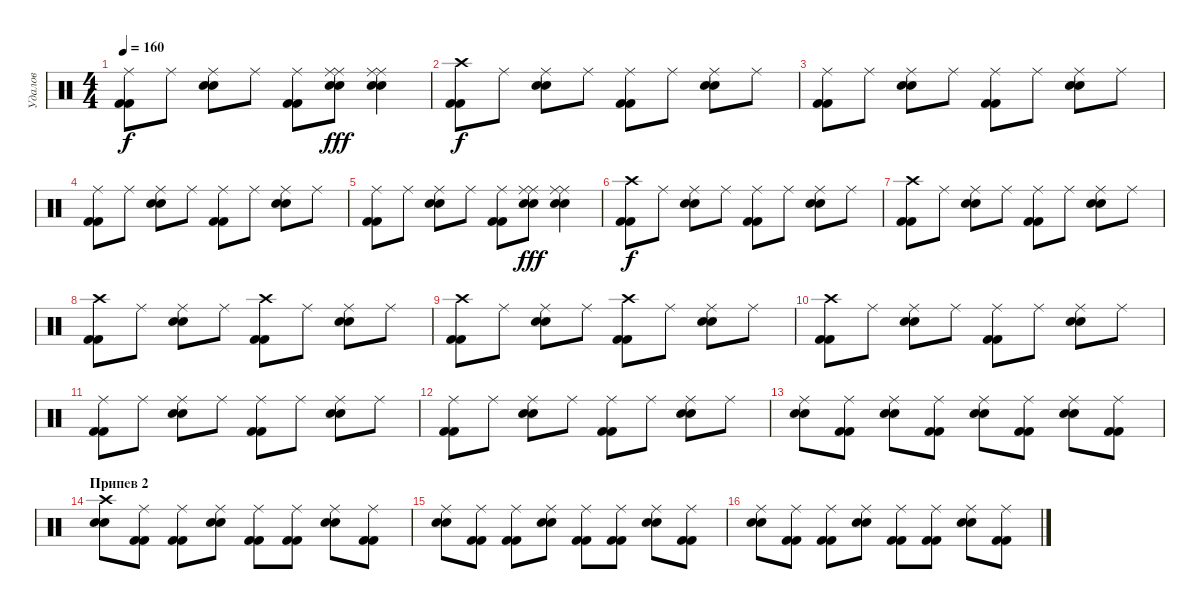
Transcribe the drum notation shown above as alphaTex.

\track ("Удалов" "Удалов") {instrument percussion}
\staff {score}
\articulation defaults
\ts (4 4)
\tempo 160
\clef neutral
\ks c
("Ride (middle)" "Kick (hit) 2" "Kick (hit) 2").8{dy f} "Ride (middle)".8 ("Ride (middle)" "Electric Snare (hit)" "Electric Snare (hit)").8 "Ride (middle)".8 ("Ride (middle)" "Kick (hit) 2" "Kick (hit) 2").8 ("Ride (middle)" "Ride (middle)" "Electric Snare (hit)" "Electric Snare (hit)").8{dy fff} ("Ride (middle)" "Ride (middle)" "Electric Snare (hit)" "Electric Snare (hit)").4 |
("Crash high (hit)" "Kick (hit) 2" "Kick (hit) 2").8{dy f} "Ride (middle)".8 ("Ride (middle)" "Electric Snare (hit)" "Electric Snare (hit)").8 "Ride (middle)".8 ("Ride (middle)" "Kick (hit) 2" "Kick (hit) 2").8 "Ride (middle)".8 ("Ride (middle)" "Electric Snare (hit)" "Electric Snare (hit)").8 "Ride (middle)".8 |
("Ride (middle)" "Kick (hit) 2" "Kick (hit) 2").8 "Ride (middle)".8 ("Ride (middle)" "Electric Snare (hit)" "Electric Snare (hit)").8 "Ride (middle)".8 ("Ride (middle)" "Kick (hit) 2" "Kick (hit) 2").8 "Ride (middle)".8 ("Ride (middle)" "Electric Snare (hit)" "Electric Snare (hit)").8 "Ride (middle)".8 |
("Ride (middle)" "Kick (hit) 2" "Kick (hit) 2").8 "Ride (middle)".8 ("Ride (middle)" "Electric Snare (hit)" "Electric Snare (hit)").8 "Ride (middle)".8 ("Ride (middle)" "Kick (hit) 2" "Kick (hit) 2").8 "Ride (middle)".8 ("Ride (middle)" "Electric Snare (hit)" "Electric Snare (hit)").8 "Ride (middle)".8 |
("Ride (middle)" "Kick (hit) 2" "Kick (hit) 2").8 "Ride (middle)".8 ("Ride (middle)" "Electric Snare (hit)" "Electric Snare (hit)").8 "Ride (middle)".8 ("Ride (middle)" "Kick (hit) 2" "Kick (hit) 2").8 ("Ride (middle)" "Ride (middle)" "Electric Snare (hit)" "Electric Snare (hit)").8{dy fff} ("Ride (middle)" "Ride (middle)" "Electric Snare (hit)" "Electric Snare (hit)").4 |
("Crash high (hit)" "Kick (hit) 2" "Kick (hit) 2").8{dy f} "Ride (middle)".8 ("Ride (middle)" "Electric Snare (hit)" "Electric Snare (hit)").8 "Ride (middle)".8 ("Ride (middle)" "Kick (hit) 2" "Kick (hit) 2").8 "Ride (middle)".8 ("Ride (middle)" "Electric Snare (hit)" "Electric Snare (hit)").8 "Ride (middle)".8 |
("Crash high (hit)" "Kick (hit) 2" "Kick (hit) 2").8 "Ride (middle)".8 ("Ride (middle)" "Electric Snare (hit)" "Electric Snare (hit)").8 "Ride (middle)".8 ("Ride (middle)" "Kick (hit) 2" "Kick (hit) 2").8 "Ride (middle)".8 ("Ride (middle)" "Electric Snare (hit)" "Electric Snare (hit)").8 "Ride (middle)".8 |
("Crash high (hit)" "Kick (hit) 2" "Kick (hit) 2").8 "Ride (middle)".8 ("Ride (middle)" "Electric Snare (hit)" "Electric Snare (hit)").8 "Ride (middle)".8 ("Crash high (hit)" "Kick (hit) 2" "Kick (hit) 2").8 "Ride (middle)".8 ("Ride (middle)" "Electric Snare (hit)" "Electric Snare (hit)").8 "Ride (middle)".8 |
("Crash high (hit)" "Kick (hit) 2" "Kick (hit) 2").8 "Ride (middle)".8 ("Ride (middle)" "Electric Snare (hit)" "Electric Snare (hit)").8 "Ride (middle)".8 ("Crash high (hit)" "Kick (hit) 2" "Kick (hit) 2").8 "Ride (middle)".8 ("Ride (middle)" "Electric Snare (hit)" "Electric Snare (hit)").8 "Ride (middle)".8 |
("Crash high (hit)" "Kick (hit) 2" "Kick (hit) 2").8 "Ride (middle)".8 ("Ride (middle)" "Electric Snare (hit)" "Electric Snare (hit)").8 "Ride (middle)".8 ("Ride (middle)" "Kick (hit) 2" "Kick (hit) 2").8 "Ride (middle)".8 ("Ride (middle)" "Electric Snare (hit)" "Electric Snare (hit)").8 "Ride (middle)".8 |
("Ride (middle)" "Kick (hit) 2" "Kick (hit) 2").8 "Ride (middle)".8 ("Ride (middle)" "Electric Snare (hit)" "Electric Snare (hit)").8 "Ride (middle)".8 ("Ride (middle)" "Kick (hit) 2" "Kick (hit) 2").8 "Ride (middle)".8 ("Ride (middle)" "Electric Snare (hit)" "Electric Snare (hit)").8 "Ride (middle)".8 |
("Ride (middle)" "Kick (hit) 2" "Kick (hit) 2").8 "Ride (middle)".8 ("Ride (middle)" "Electric Snare (hit)" "Electric Snare (hit)").8 "Ride (middle)".8 ("Ride (middle)" "Kick (hit) 2" "Kick (hit) 2").8 "Ride (middle)".8 ("Ride (middle)" "Electric Snare (hit)" "Electric Snare (hit)").8 "Ride (middle)".8 |
("Ride (middle)" "Electric Snare (hit)" "Electric Snare (hit)").8 ("Ride (middle)" "Kick (hit) 2" "Kick (hit) 2").8 ("Ride (middle)" "Electric Snare (hit)" "Electric Snare (hit)").8 ("Ride (middle)" "Kick (hit) 2" "Kick (hit) 2").8 ("Ride (middle)" "Electric Snare (hit)" "Electric Snare (hit)").8 ("Ride (middle)" "Kick (hit) 2" "Kick (hit) 2").8 ("Ride (middle)" "Electric Snare (hit)" "Electric Snare (hit)").8 ("Ride (middle)" "Kick (hit) 2" "Kick (hit) 2").8 |
\section ("" "Припев 2")
("Crash high (hit)" "Electric Snare (hit)" "Electric Snare (hit)").8 ("Ride (middle)" "Kick (hit) 2" "Kick (hit) 2").8 ("Ride (middle)" "Kick (hit) 2" "Kick (hit) 2").8 ("Ride (middle)" "Electric Snare (hit)" "Electric Snare (hit)").8 ("Ride (middle)" "Kick (hit) 2" "Kick (hit) 2").8 ("Ride (middle)" "Kick (hit) 2" "Kick (hit) 2").8 ("Ride (middle)" "Electric Snare (hit)" "Electric Snare (hit)").8 ("Ride (middle)" "Kick (hit) 2" "Kick (hit) 2").8 |
("Ride (middle)" "Electric Snare (hit)" "Electric Snare (hit)").8 ("Ride (middle)" "Kick (hit) 2" "Kick (hit) 2").8 ("Ride (middle)" "Kick (hit) 2" "Kick (hit) 2").8 ("Ride (middle)" "Electric Snare (hit)" "Electric Snare (hit)").8 ("Ride (middle)" "Kick (hit) 2" "Kick (hit) 2").8 ("Ride (middle)" "Kick (hit) 2" "Kick (hit) 2").8 ("Ride (middle)" "Electric Snare (hit)" "Electric Snare (hit)").8 ("Ride (middle)" "Kick (hit) 2" "Kick (hit) 2").8 |
("Ride (middle)" "Electric Snare (hit)" "Electric Snare (hit)").8 ("Ride (middle)" "Kick (hit) 2" "Kick (hit) 2").8 ("Ride (middle)" "Kick (hit) 2" "Kick (hit) 2").8 ("Ride (middle)" "Electric Snare (hit)" "Electric Snare (hit)").8 ("Ride (middle)" "Kick (hit) 2" "Kick (hit) 2").8 ("Ride (middle)" "Kick (hit) 2" "Kick (hit) 2").8 ("Ride (middle)" "Electric Snare (hit)" "Electric Snare (hit)").8 ("Ride (middle)" "Kick (hit) 2" "Kick (hit) 2").8
